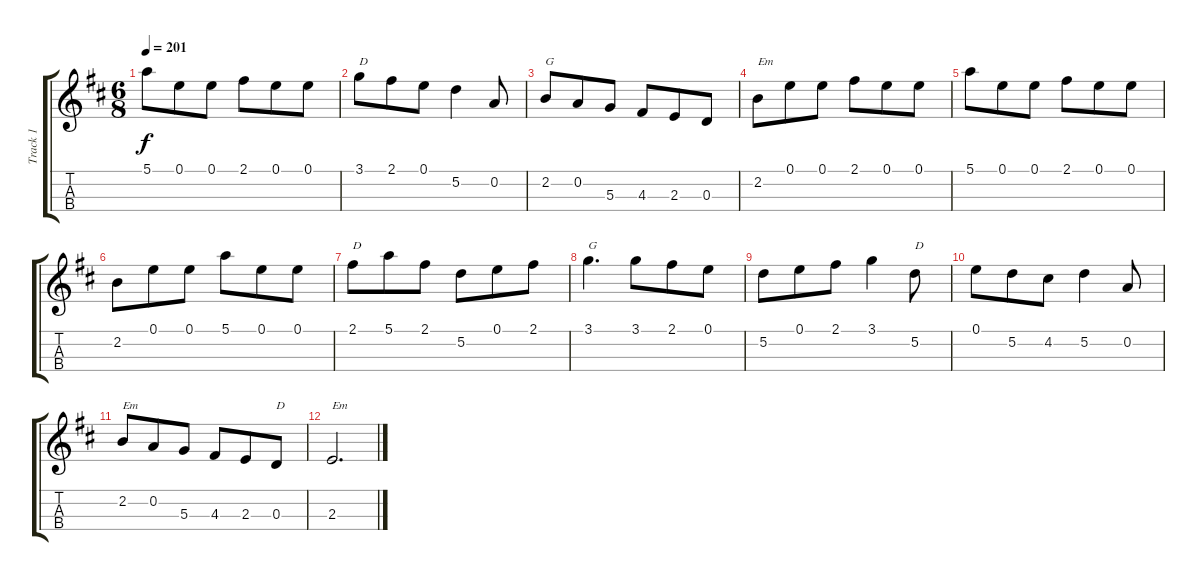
\track ("Track 1" "Track 1") {instrument acousticguitarsteel}
\staff {score tabs}
\tuning (E4 A3 D3 G2) {hide}
\ts (6 8)
\tempo 201
\clef g2
\ks d
5.1.8{dy f} 0.1.8 0.1.8 2.1.8 0.1.8 0.1.8 |
3.1.8{txt "D"} 2.1.8 0.1.8 5.2.4 0.2.8 |
2.2.8{txt "G"} 0.2.8 5.3.8 4.3.8 2.3.8 0.3.8 |
2.2.8{txt "Em"} 0.1.8 0.1.8 2.1.8 0.1.8 0.1.8 |
5.1.8 0.1.8 0.1.8 2.1.8 0.1.8 0.1.8 |
2.2.8 0.1.8 0.1.8 5.1.8 0.1.8 0.1.8 |
2.1.8{txt "D"} 5.1.8 2.1.8 5.2.8 0.1.8 2.1.8 |
3.1.4{d txt "G"} 3.1.8 2.1.8 0.1.8 |
5.2.8 0.1.8 2.1.8 3.1.4 5.2.8{txt "D"} |
0.1.8 5.2.8 4.2.8 5.2.4 0.2.8 |
2.2.8{txt "Em"} 0.2.8 5.3.8 4.3.8 2.3.8 0.3.8{txt "D"} |
2.3.2{d txt "Em"}
